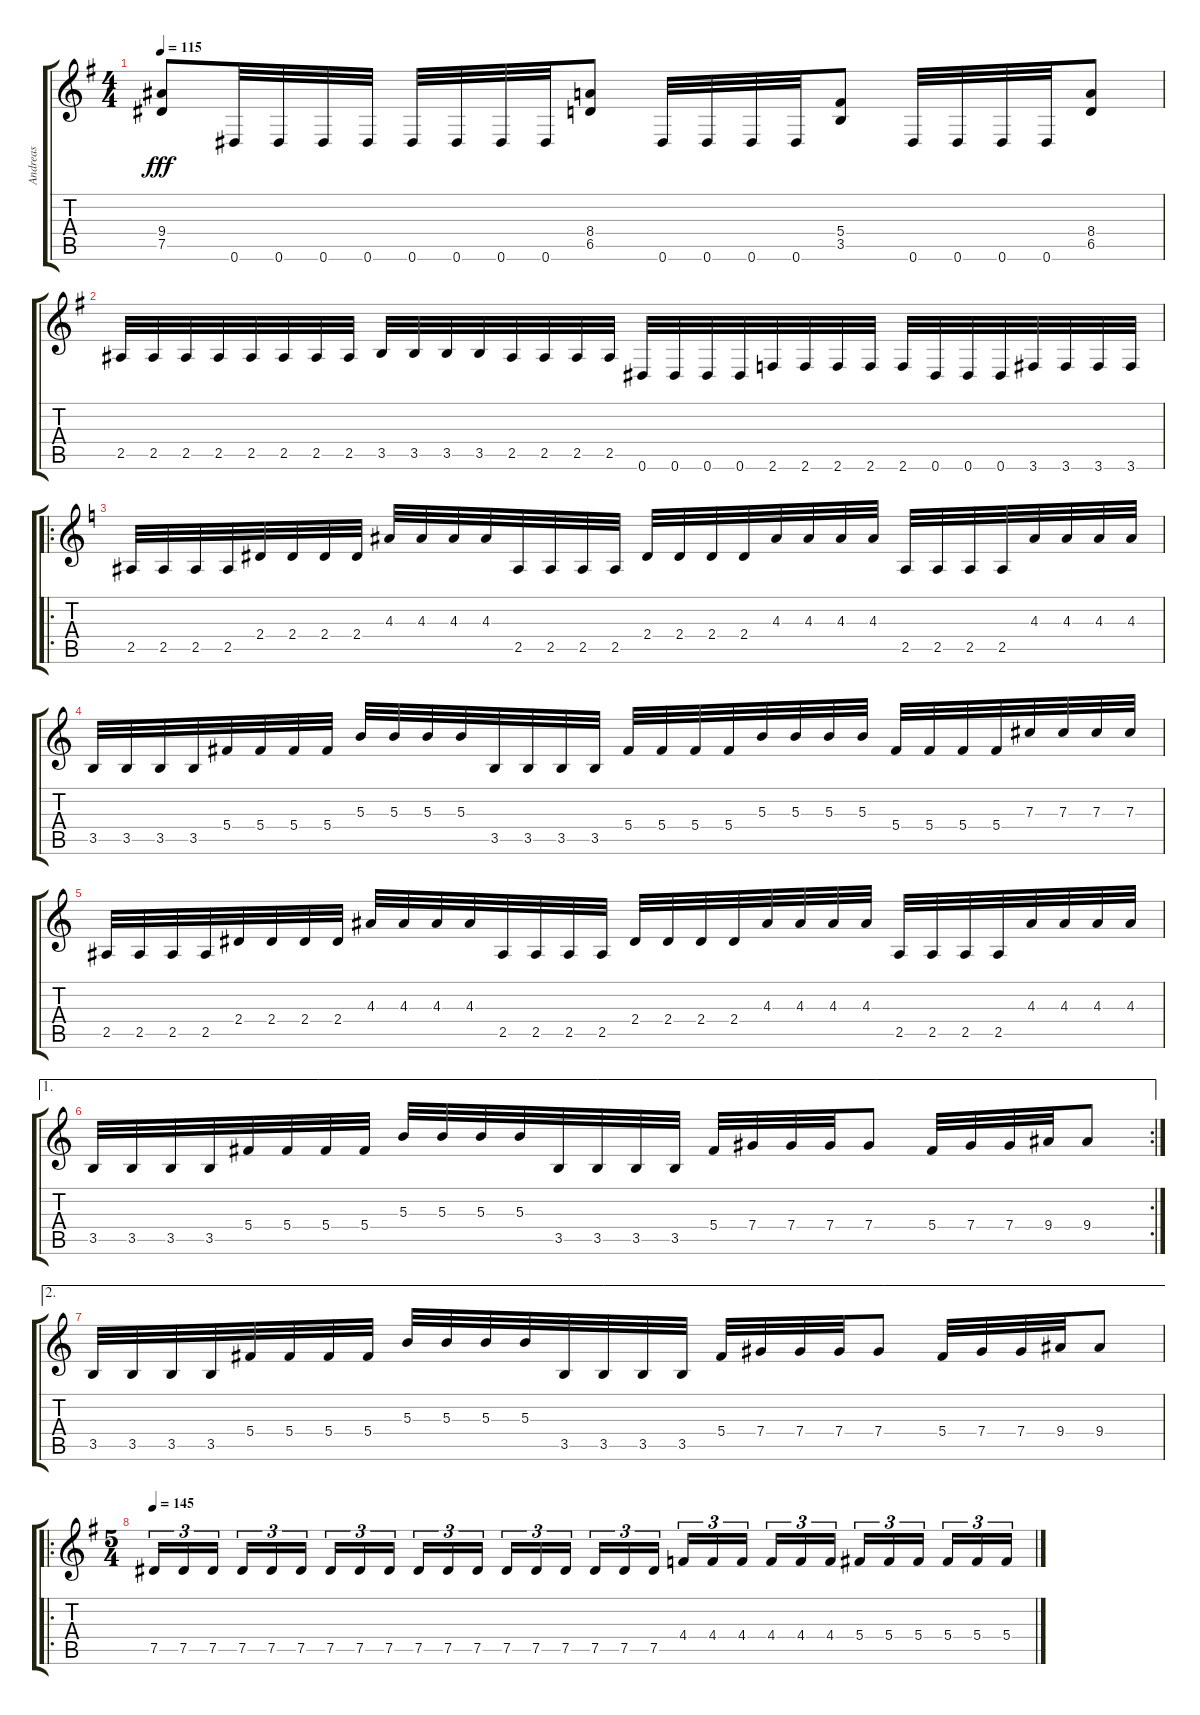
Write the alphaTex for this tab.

\track ("Andreas" "Andreas") {instrument distortionguitar}
\staff {score tabs}
\tuning (Eb4 Bb3 Gb3 Db3 Ab2 Eb2) {hide}
\ts (4 4)
\tempo 115
\clef g2
\ks g
(9.4 7.5).8{dy fff} 0.6.32 0.6.32 0.6.32 0.6.32 0.6.32 0.6.32 0.6.32 0.6.32 (8.4 6.5).8 0.6.32 0.6.32 0.6.32 0.6.32 (5.4 3.5).8 0.6.32 0.6.32 0.6.32 0.6.32 (8.4 6.5).8 |
2.5.32 2.5.32 2.5.32 2.5.32 2.5.32 2.5.32 2.5.32 2.5.32 3.5.32 3.5.32 3.5.32 3.5.32 2.5.32 2.5.32 2.5.32 2.5.32 0.6.32 0.6.32 0.6.32 0.6.32 2.6.32 2.6.32 2.6.32 2.6.32 2.6.32 0.6.32 0.6.32 0.6.32 3.6.32 3.6.32 3.6.32 3.6.32 |
\ro
\ks c
2.5.32 2.5.32 2.5.32 2.5.32 2.4.32 2.4.32 2.4.32 2.4.32 4.3.32 4.3.32 4.3.32 4.3.32 2.5.32 2.5.32 2.5.32 2.5.32 2.4.32 2.4.32 2.4.32 2.4.32 4.3.32 4.3.32 4.3.32 4.3.32 2.5.32 2.5.32 2.5.32 2.5.32 4.3.32 4.3.32 4.3.32 4.3.32 |
3.5.32 3.5.32 3.5.32 3.5.32 5.4.32 5.4.32 5.4.32 5.4.32 5.3.32 5.3.32 5.3.32 5.3.32 3.5.32 3.5.32 3.5.32 3.5.32 5.4.32 5.4.32 5.4.32 5.4.32 5.3.32 5.3.32 5.3.32 5.3.32 5.4.32 5.4.32 5.4.32 5.4.32 7.3.32 7.3.32 7.3.32 7.3.32 |
2.5.32 2.5.32 2.5.32 2.5.32 2.4.32 2.4.32 2.4.32 2.4.32 4.3.32 4.3.32 4.3.32 4.3.32 2.5.32 2.5.32 2.5.32 2.5.32 2.4.32 2.4.32 2.4.32 2.4.32 4.3.32 4.3.32 4.3.32 4.3.32 2.5.32 2.5.32 2.5.32 2.5.32 4.3.32 4.3.32 4.3.32 4.3.32 |
\ae 1
\rc 2
3.5.32 3.5.32 3.5.32 3.5.32 5.4.32 5.4.32 5.4.32 5.4.32 5.3.32 5.3.32 5.3.32 5.3.32 3.5.32 3.5.32 3.5.32 3.5.32 5.4.32 7.4.32 7.4.32 7.4.32 7.4.8 5.4.32 7.4.32 7.4.32 9.4.32 9.4.8 |
\ae 2
3.5.32 3.5.32 3.5.32 3.5.32 5.4.32 5.4.32 5.4.32 5.4.32 5.3.32 5.3.32 5.3.32 5.3.32 3.5.32 3.5.32 3.5.32 3.5.32 5.4.32 7.4.32 7.4.32 7.4.32 7.4.8 5.4.32 7.4.32 7.4.32 9.4.32 9.4.8 |
\ro
\ts (5 4)
\tempo 145
\ks g
7.5.16{tu (3 2)} 7.5.16{tu (3 2)} 7.5.16{tu (3 2) beam splitsecondary} 7.5.16{tu (3 2)} 7.5.16{tu (3 2)} 7.5.16{tu (3 2)} 7.5.16{tu (3 2)} 7.5.16{tu (3 2)} 7.5.16{tu (3 2) beam splitsecondary} 7.5.16{tu (3 2)} 7.5.16{tu (3 2)} 7.5.16{tu (3 2)} 7.5.16{tu (3 2)} 7.5.16{tu (3 2)} 7.5.16{tu (3 2) beam splitsecondary} 7.5.16{tu (3 2)} 7.5.16{tu (3 2)} 7.5.16{tu (3 2)} 4.4.16{tu (3 2)} 4.4.16{tu (3 2)} 4.4.16{tu (3 2) beam splitsecondary} 4.4.16{tu (3 2)} 4.4.16{tu (3 2)} 4.4.16{tu (3 2)} 5.4.16{tu (3 2)} 5.4.16{tu (3 2)} 5.4.16{tu (3 2) beam splitsecondary} 5.4.16{tu (3 2)} 5.4.16{tu (3 2)} 5.4.16{tu (3 2)}
